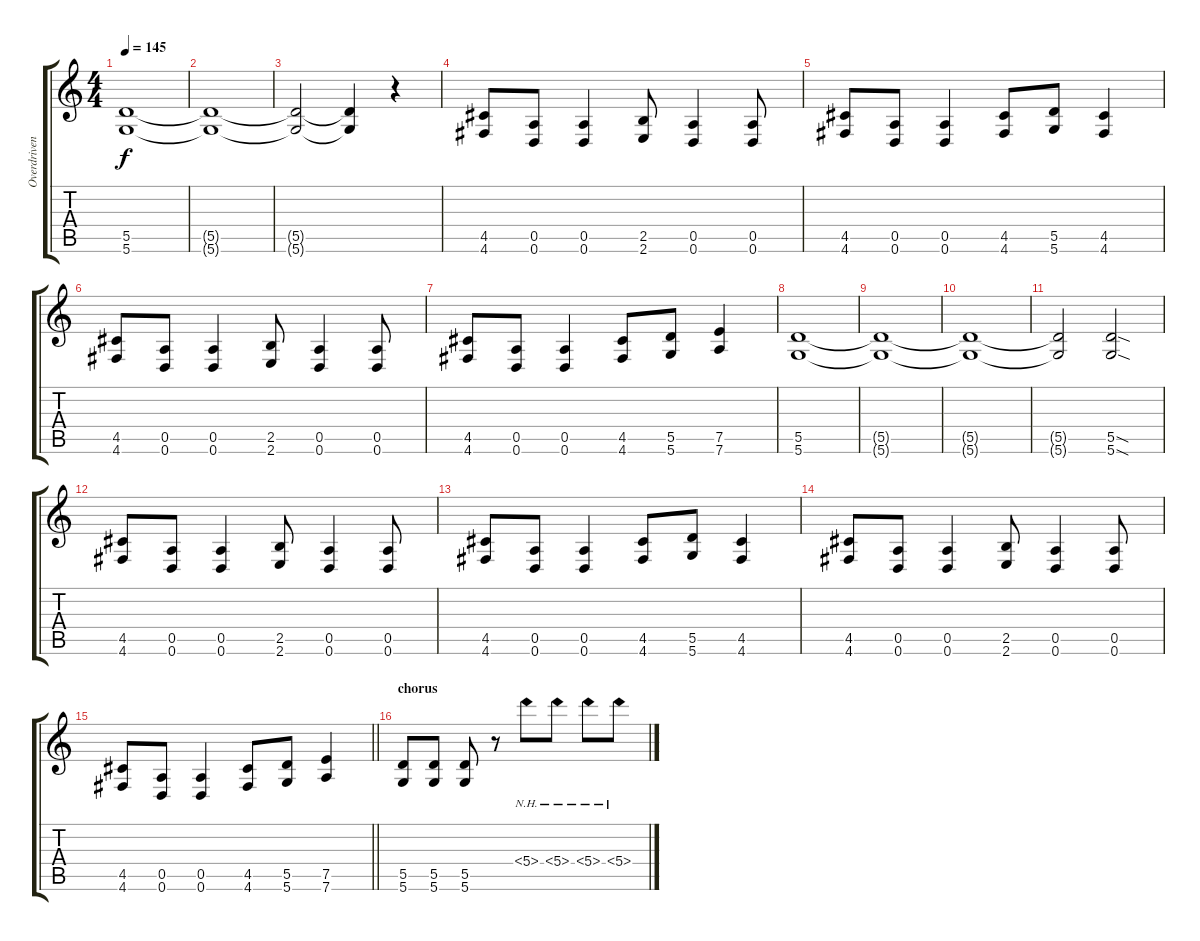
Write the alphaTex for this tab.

\track ("Overdriven Guitar" "Overdriven") {instrument overdrivenguitar}
\staff {score tabs}
\tuning (E4 B3 G3 D3 A2 D2) {hide}
\ts (4 4)
\tempo 145
\clef g2
\ks c
(5.5{t} 5.6{t}).1{dy f} |
(5.5{t} 5.6{t}).1 |
(5.5{t} 5.6{t}).2 (5.5{t} 5.6{t}).4 r.4 |
(4.5 4.6).8 (0.5 0.6).8 (0.5 0.6).4 (2.5 2.6).8 (0.5 0.6).4 (0.5 0.6).8 |
(4.5 4.6).8 (0.5 0.6).8 (0.5 0.6).4 (4.5 4.6).8 (5.5 5.6).8 (4.5 4.6).4 |
(4.5 4.6).8 (0.5 0.6).8 (0.5 0.6).4 (2.5 2.6).8 (0.5 0.6).4 (0.5 0.6).8 |
(4.5 4.6).8 (0.5 0.6).8 (0.5 0.6).4 (4.5 4.6).8 (5.5 5.6).8 (7.5 7.6).4 |
(5.5 5.6).1 |
(5.5{t} 5.6{t}).1 |
(5.5{t} 5.6{t}).1 |
(5.5{t} 5.6{t}).2 (5.5{sod} 5.6{sod}).2 |
(4.5 4.6).8 (0.5 0.6).8 (0.5 0.6).4 (2.5 2.6).8 (0.5 0.6).4 (0.5 0.6).8 |
(4.5 4.6).8 (0.5 0.6).8 (0.5 0.6).4 (4.5 4.6).8 (5.5 5.6).8 (4.5 4.6).4 |
(4.5 4.6).8 (0.5 0.6).8 (0.5 0.6).4 (2.5 2.6).8 (0.5 0.6).4 (0.5 0.6).8 |
\barLineRight lightlight
(4.5 4.6).8 (0.5 0.6).8 (0.5 0.6).4 (4.5 4.6).8 (5.5 5.6).8 (7.5 7.6).4 |
\section ("" "chorus")
(5.5 5.6).8 (5.5 5.6).8 (5.5 5.6).8 r.8 5.4{nh}.8 5.4{nh}.8 5.4{nh}.8 5.4{nh}.8
